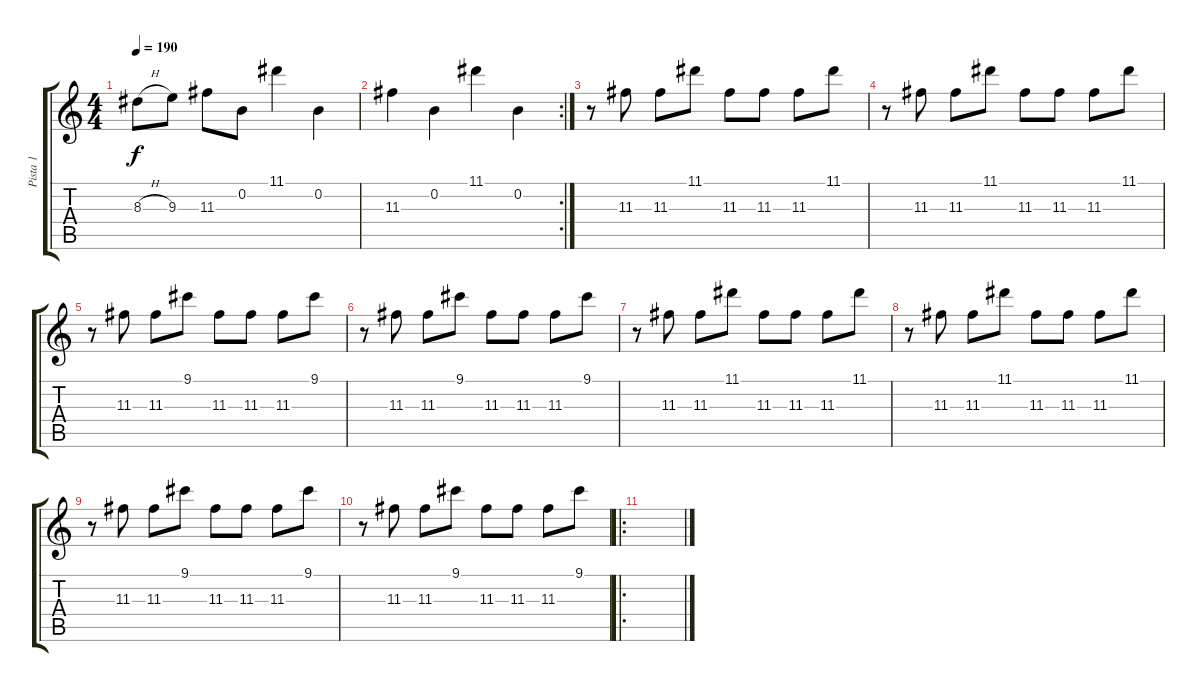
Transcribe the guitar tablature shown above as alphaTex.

\track ("Pista 1" "Pista 1") {instrument acousticguitarsteel}
\staff {score tabs}
\tuning (E4 B3 G3 D3 A2 E2) {hide}
\ts (4 4)
\tempo 190
\clef g2
\ks c
8.3{h}.8{dy f} 9.3.8 11.3.8 0.2.8 11.1.4 0.2.4 |
\rc 2
11.3.4 0.2.4 11.1.4 0.2.4 |
r.8 11.3.8 11.3.8 11.1.8 11.3.8 11.3.8 11.3.8 11.1.8 |
r.8 11.3.8 11.3.8 11.1.8 11.3.8 11.3.8 11.3.8 11.1.8 |
r.8 11.3.8 11.3.8 9.1.8 11.3.8 11.3.8 11.3.8 9.1.8 |
r.8 11.3.8 11.3.8 9.1.8 11.3.8 11.3.8 11.3.8 9.1.8 |
r.8 11.3.8 11.3.8 11.1.8 11.3.8 11.3.8 11.3.8 11.1.8 |
r.8 11.3.8 11.3.8 11.1.8 11.3.8 11.3.8 11.3.8 11.1.8 |
r.8 11.3.8 11.3.8 9.1.8 11.3.8 11.3.8 11.3.8 9.1.8 |
r.8 11.3.8 11.3.8 9.1.8 11.3.8 11.3.8 11.3.8 9.1.8 |
\ro
